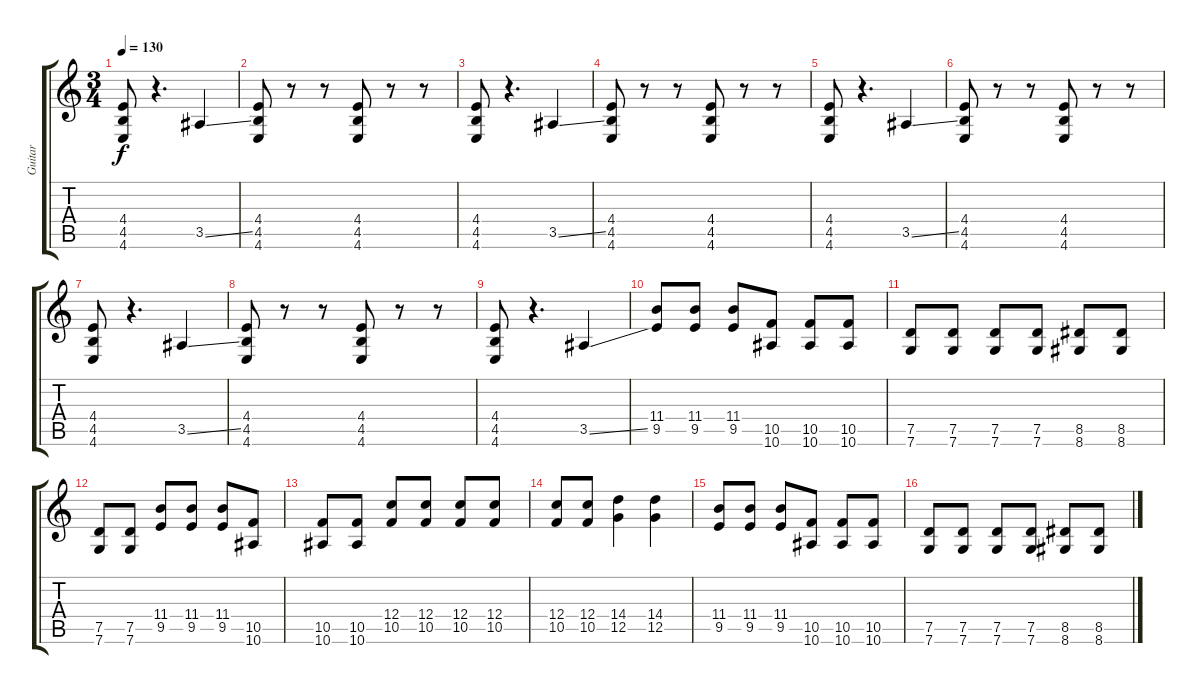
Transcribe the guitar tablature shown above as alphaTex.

\track ("Guitar" "Guitar") {instrument distortionguitar}
\staff {score tabs}
\tuning (D4 A3 F3 C3 G2 C2) {hide}
\ts (3 4)
\tempo 130
\clef g2
\ks c
(4.4 4.5 4.6).8{dy f} r.4{d} 3.5{ss}.4 |
(4.4 4.5 4.6).8 r.8 r.8 (4.4 4.5 4.6).8 r.8 r.8 |
(4.4 4.5 4.6).8 r.4{d} 3.5{ss}.4 |
(4.4 4.5 4.6).8 r.8 r.8 (4.4 4.5 4.6).8 r.8 r.8 |
(4.4 4.5 4.6).8 r.4{d} 3.5{ss}.4 |
(4.4 4.5 4.6).8 r.8 r.8 (4.4 4.5 4.6).8 r.8 r.8 |
(4.4 4.5 4.6).8 r.4{d} 3.5{ss}.4 |
(4.4 4.5 4.6).8 r.8 r.8 (4.4 4.5 4.6).8 r.8 r.8 |
(4.4 4.5 4.6).8 r.4{d} 3.5{ss}.4 |
(11.4 9.5).8 (11.4 9.5).8 (11.4 9.5).8 (10.5 10.6).8 (10.5 10.6).8 (10.5 10.6).8 |
(7.5 7.6).8 (7.5 7.6).8 (7.5 7.6).8 (7.5 7.6).8 (8.5 8.6).8 (8.5 8.6).8 |
(7.5 7.6).8 (7.5 7.6).8 (11.4 9.5).8 (11.4 9.5).8 (11.4 9.5).8 (10.5 10.6).8 |
(10.5 10.6).8 (10.5 10.6).8 (12.4 10.5).8 (12.4 10.5).8 (12.4 10.5).8 (12.4 10.5).8 |
(12.4 10.5).8 (12.4 10.5).8 (14.4 12.5).4 (14.4 12.5).4 |
(11.4 9.5).8 (11.4 9.5).8 (11.4 9.5).8 (10.5 10.6).8 (10.5 10.6).8 (10.5 10.6).8 |
(7.5 7.6).8 (7.5 7.6).8 (7.5 7.6).8 (7.5 7.6).8 (8.5 8.6).8 (8.5 8.6).8
